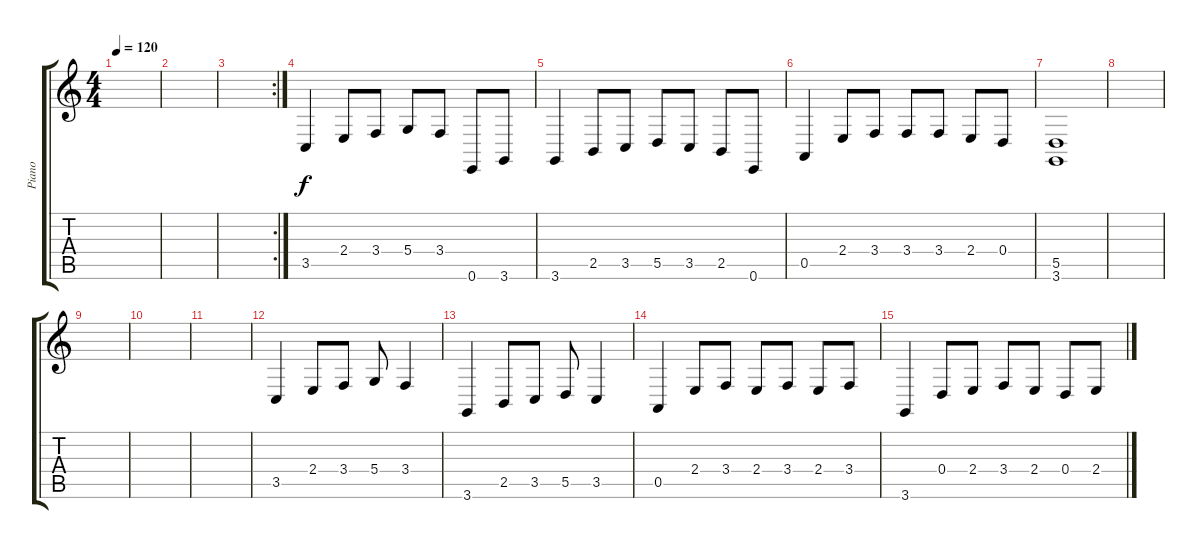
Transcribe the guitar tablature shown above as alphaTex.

\track ("Piano" "Piano") {instrument acousticgrandpiano}
\staff {score tabs}
\tuning (E4 B3 G3 D3 A2 E2) {hide}
\ts (4 4)
\tempo 120
\clef g2
\ks c
|
|
\rc 2
|
3.5.4{volume 9} 2.4.8 3.4.8 5.4.8 3.4.8 0.6.8 3.6.8 |
3.6.4 2.5.8 3.5.8 5.5.8 3.5.8 2.5.8 0.6.8 |
0.5.4 2.4.8 3.4.8 3.4.8 3.4.8 2.4.8 0.4.8 |
(5.5 3.6).1 |
|
|
|
|
3.5.4{volume 10} 2.4.8 3.4.8 5.4.8 3.4.4 |
3.6.4 2.5.8 3.5.8 5.5.8 3.5.4 |
0.5.4 2.4.8 3.4.8 2.4.8 3.4.8 2.4.8 3.4.8 |
3.6.4 0.4.8 2.4.8 3.4.8 2.4.8 0.4.8 2.4.8
